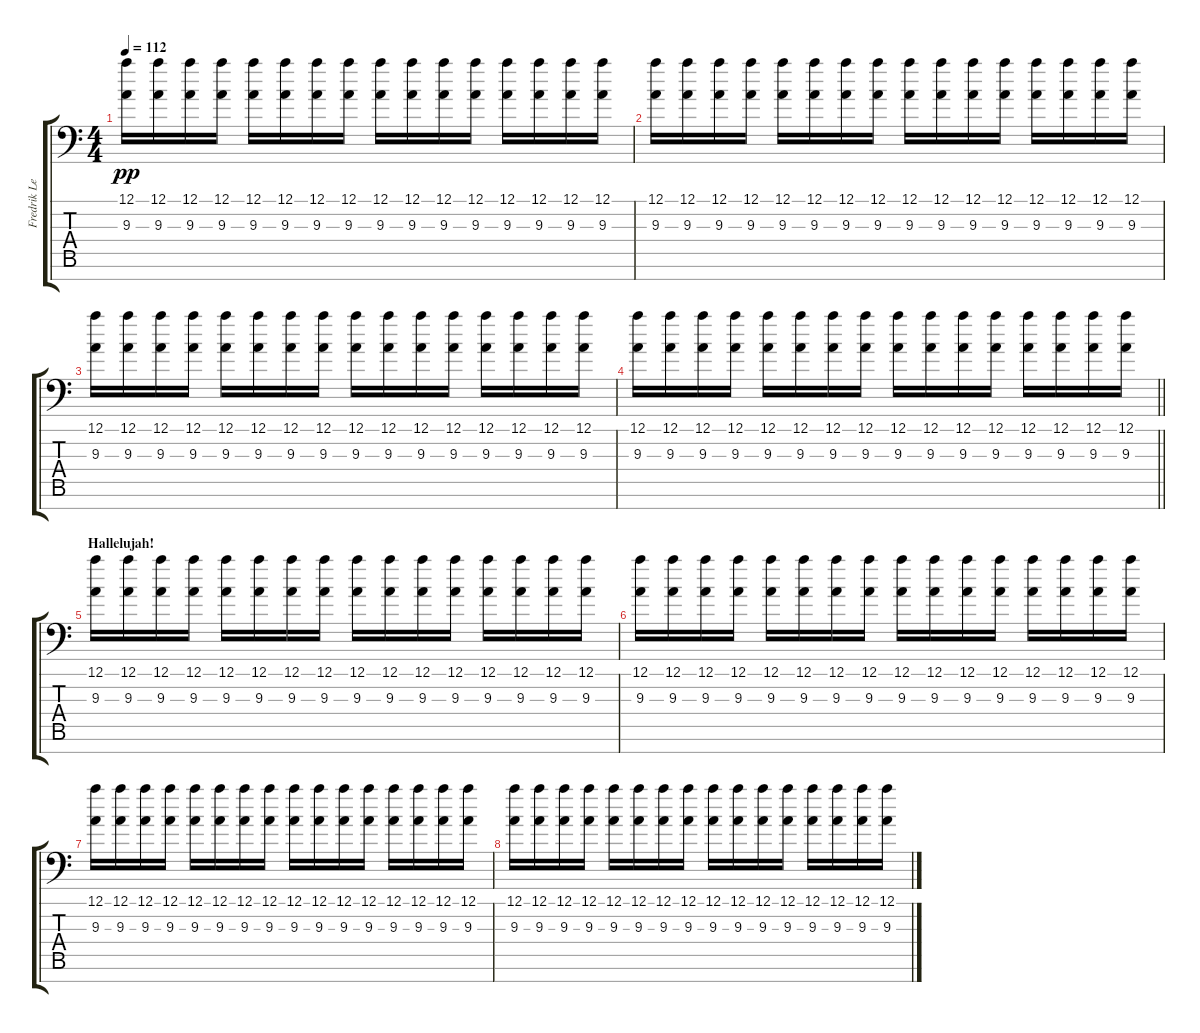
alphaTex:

\track ("Fredrik Lead" "Fredrik Le") {instrument distortionguitar}
\staff {score tabs}
\tuning (A3 F3 C3 G2 D2 A1 F1) {hide}
\ts (4 4)
\tempo 112
\clef f4
\ks c
(12.1 9.3).16{dy pp} (12.1 9.3).16 (12.1 9.3).16 (12.1 9.3).16 (12.1 9.3).16 (12.1 9.3).16 (12.1 9.3).16 (12.1 9.3).16 (12.1 9.3).16 (12.1 9.3).16 (12.1 9.3).16 (12.1 9.3).16 (12.1 9.3).16 (12.1 9.3).16 (12.1 9.3).16 (12.1 9.3).16 |
(12.1 9.3).16 (12.1 9.3).16 (12.1 9.3).16 (12.1 9.3).16 (12.1 9.3).16 (12.1 9.3).16 (12.1 9.3).16 (12.1 9.3).16 (12.1 9.3).16 (12.1 9.3).16 (12.1 9.3).16 (12.1 9.3).16 (12.1 9.3).16 (12.1 9.3).16 (12.1 9.3).16 (12.1 9.3).16 |
(12.1 9.3).16 (12.1 9.3).16 (12.1 9.3).16 (12.1 9.3).16 (12.1 9.3).16 (12.1 9.3).16 (12.1 9.3).16 (12.1 9.3).16 (12.1 9.3).16 (12.1 9.3).16 (12.1 9.3).16 (12.1 9.3).16 (12.1 9.3).16 (12.1 9.3).16 (12.1 9.3).16 (12.1 9.3).16 |
\barLineRight lightlight
(12.1 9.3).16 (12.1 9.3).16 (12.1 9.3).16 (12.1 9.3).16 (12.1 9.3).16 (12.1 9.3).16 (12.1 9.3).16 (12.1 9.3).16 (12.1 9.3).16 (12.1 9.3).16 (12.1 9.3).16 (12.1 9.3).16 (12.1 9.3).16 (12.1 9.3).16 (12.1 9.3).16 (12.1 9.3).16 |
\section ("" "Hallelujah!")
(12.1 9.3).16 (12.1 9.3).16 (12.1 9.3).16 (12.1 9.3).16 (12.1 9.3).16 (12.1 9.3).16 (12.1 9.3).16 (12.1 9.3).16 (12.1 9.3).16 (12.1 9.3).16 (12.1 9.3).16 (12.1 9.3).16 (12.1 9.3).16 (12.1 9.3).16 (12.1 9.3).16 (12.1 9.3).16 |
(12.1 9.3).16 (12.1 9.3).16 (12.1 9.3).16 (12.1 9.3).16 (12.1 9.3).16 (12.1 9.3).16 (12.1 9.3).16 (12.1 9.3).16 (12.1 9.3).16 (12.1 9.3).16 (12.1 9.3).16 (12.1 9.3).16 (12.1 9.3).16 (12.1 9.3).16 (12.1 9.3).16 (12.1 9.3).16 |
(12.1 9.3).16 (12.1 9.3).16 (12.1 9.3).16 (12.1 9.3).16 (12.1 9.3).16 (12.1 9.3).16 (12.1 9.3).16 (12.1 9.3).16 (12.1 9.3).16 (12.1 9.3).16 (12.1 9.3).16 (12.1 9.3).16 (12.1 9.3).16 (12.1 9.3).16 (12.1 9.3).16 (12.1 9.3).16 |
(12.1 9.3).16 (12.1 9.3).16 (12.1 9.3).16 (12.1 9.3).16 (12.1 9.3).16 (12.1 9.3).16 (12.1 9.3).16 (12.1 9.3).16 (12.1 9.3).16 (12.1 9.3).16 (12.1 9.3).16 (12.1 9.3).16 (12.1 9.3).16 (12.1 9.3).16 (12.1 9.3).16 (12.1 9.3).16
